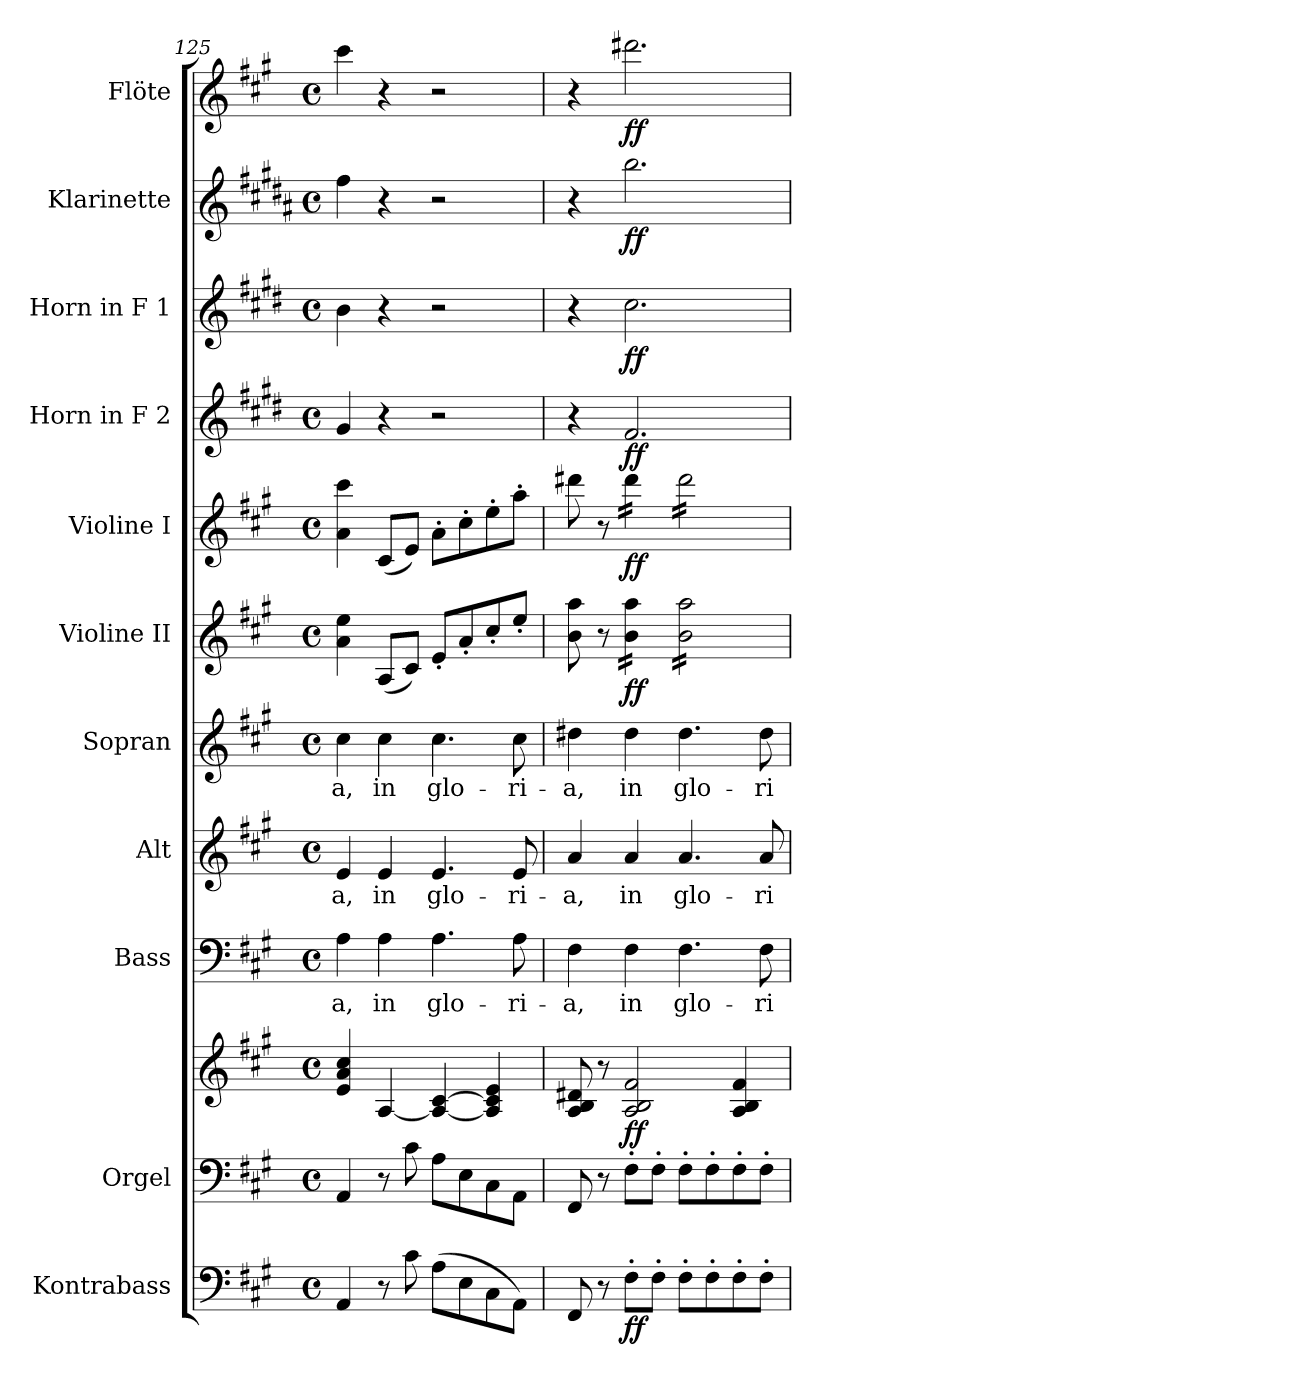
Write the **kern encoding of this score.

**kern	**dynam	**kern	**kern	**dynam	**kern	**text	**kern	**text	**kern	**text	**kern	**dynam	**kern	**dynam	**kern	**dynam	**kern	**dynam	**kern	**dynam	**kern	**dynam
*part11	*part11	*part10	*part10	*part10	*part9	*part9	*part8	*part8	*part7	*part7	*part6	*part6	*part5	*part5	*part4	*part4	*part3	*part3	*part2	*part2	*part1	*part1
*staff12	*staff12	*staff11	*staff10	*staff10/11	*staff9	*staff9	*staff8	*staff8	*staff7	*staff7	*staff6	*staff6	*staff5	*staff5	*staff4	*staff4	*staff3	*staff3	*staff2	*staff2	*staff1	*staff1
*I"Kontrabass	*	*I"Orgel	*	*	*I"Bass	*	*I"Alt	*	*I"Sopran	*	*I"Violine II	*	*I"Violine I	*	*I"Horn in F 2	*	*I"Horn in F 1	*	*I"Klarinette	*	*I"Flöte	*
*I'Kb.	*	*I'Org.	*	*	*I'B.	*	*I'A.	*	*I'S.	*	*I'Vl. II	*	*I'Vl. I	*	*	*	*	*	*I'Kl.	*	*I'Fl.	*
*clefF4	*	*clefF4	*clefG2	*	*clefF4	*	*clefG2	*	*clefG2	*	*clefG2	*	*clefG2	*	*clefG2	*	*clefG2	*	*clefG2	*	*clefG2	*
*ITrd7c12	*	*	*	*	*	*	*	*	*	*	*	*	*	*	*ITrd4c7	*	*ITrd4c7	*	*ITrd1c2	*	*	*
*k[f#c#g#]	*	*k[f#c#g#]	*k[f#c#g#]	*	*k[f#c#g#]	*	*k[f#c#g#]	*	*k[f#c#g#]	*	*k[f#c#g#]	*	*k[f#c#g#]	*	*k[f#c#g#]	*	*k[f#c#g#]	*	*k[f#c#g#]	*	*k[f#c#g#]	*
*A:	*	*A:	*A:	*	*A:	*	*A:	*	*A:	*	*A:	*	*A:	*	*A:	*	*A:	*	*A:	*	*A:	*
*M4/4	*	*M4/4	*M4/4	*	*M4/4	*	*M4/4	*	*M4/4	*	*M4/4	*	*M4/4	*	*M4/4	*	*M4/4	*	*M4/4	*	*M4/4	*
*met(c)	*	*met(c)	*met(c)	*	*met(c)	*	*met(c)	*	*met(c)	*	*met(c)	*	*met(c)	*	*met(c)	*	*met(c)	*	*met(c)	*	*met(c)	*
=125	=125	=125	=125	=125	=125	=125	=125	=125	=125	=125	=125	=125	=125	=125	=125	=125	=125	=125	=125	=125	=125	=125
!	!	!	!	!	!	!LO:LY:b	!	!LO:LY:b	!	!LO:LY:b	!	!	!	!	!	!	!	!	!	!	!	!
4AAA/	.	4AA/	4e/ 4a/ 4cc#/	.	4A\	-a,	4e/	-a,	4cc#\	-a,	4a\ 4ee\	.	4a\ 4ccc#\	.	4c#/	.	4e\	.	4ee\	.	4ccc#\	.
!	!	!	!	!	!	!LO:LY:b	!	!LO:LY:b	!	!LO:LY:b	!	!	!	!	!	!	!	!	!	!	!	!
8r	.	8r	[4A/	.	4A\	in	4e/	in	4cc#\	in	(<8A/L	.	(<8c#/L	.	4r	.	4r	.	4r	.	4r	.
8C#\	.	8c#\	.	.	.	.	.	.	.	.	8c#/J)	.	8e/J)	.	.	.	.	.	.	.	.	.
!	!	!	!	!	!	!LO:LY:b	!	!LO:LY:b	!	!LO:LY:b	!	!	!	!	!	!	!	!	!	!	!	!
(>8AA\L	.	8A\L	4A/_ [4c#/	.	4.A\	glo-	4.e/	glo-	4.cc#\	glo-	8e'</L	.	8a'>\L	.	2r	.	2r	.	2r	.	2r	.
8EE\	.	8E\	.	.	.	.	.	.	.	.	8a'</	.	8cc#'>\	.	.	.	.	.	.	.	.	.
8CC#\	.	8C#\	4A/] 4c#/] 4e/	.	.	.	.	.	.	.	8cc#'</	.	8ee'>\	.	.	.	.	.	.	.	.	.
!	!	!	!	!	!	!LO:LY:b	!	!LO:LY:b	!	!LO:LY:b	!	!	!	!	!	!	!	!	!	!	!	!
8AAA\J)	.	8AA\J	.	.	8A\	-ri-	8e/	-ri-	8cc#\	-ri-	8ee'</J	.	8aa'>\J	.	.	.	.	.	.	.	.	.
!!LO:PB:g=z
=126	=126	=126	=126	=126	=126	=126	=126	=126	=126	=126	=126	=126	=126	=126	=126	=126	=126	=126	=126	=126	=126	=126
!	!	!	!	!	!	!LO:LY:b	!	!LO:LY:b	!	!LO:LY:b	!	!	!	!	!	!	!	!	!	!	!	!
8FFF#/	.	8FF#/	8A/ 8B/ 8d#X/	.	4F#\	-a,	4a/	-a,	4dd#X\	-a,	8b\ 8aa\	.	8ddd#X\	.	4r	.	4r	.	4r	.	4r	.
8r	.	8r	8r	.	.	.	.	.	.	.	8r	.	8r	.	.	.	.	.	.	.	.	.
!	!LO:DY:b	!	!	!LO:DY:b	!	!LO:LY:b	!	!LO:LY:b	!	!LO:LY:b	!	!LO:DY:b	!	!LO:DY:b	!	!LO:DY:b	!	!LO:DY:b	!	!LO:DY:b	!	!LO:DY:b
*	*	*	*	*	*	*	*	*	*	*	*tremolo	*	*	*	*	*	*	*	*	*	*	*
*	*	*	*	*	*	*	*	*	*	*	*	*	*tremolo	*	*	*	*	*	*	*	*	*
8FF#'>\L	ff	8F#'>\L	2A/ 2B/ 2f#/	ff	4F#\	in	4a/	in	4dd#\	in	16b\ 16aa\LL	ff	16ddd#\LL	ff	2.B/	ff	2.f#\	ff	2.aa\	ff	2.ddd#X\	ff
.	.	.	.	.	.	.	.	.	.	.	16b\ 16aa\	.	16ddd#\	.	.	.	.	.	.	.	.	.
8FF#'>\J	.	8F#'>\J	.	.	.	.	.	.	.	.	16b\ 16aa\	.	16ddd#\	.	.	.	.	.	.	.	.	.
.	.	.	.	.	.	.	.	.	.	.	16b\ 16aa\JJ	.	16ddd#\JJ	.	.	.	.	.	.	.	.	.
!	!	!	!	!	!	!LO:LY:b	!	!LO:LY:b	!	!LO:LY:b	!	!	!	!	!	!	!	!	!	!	!	!
8FF#'>\L	.	8F#'>\L	.	.	4.F#\	glo-	4.a/	glo-	4.dd#\	glo-	16b\ 16aa\LL	.	16ddd#\LL	.	.	.	.	.	.	.	.	.
.	.	.	.	.	.	.	.	.	.	.	16b\ 16aa\	.	16ddd#\	.	.	.	.	.	.	.	.	.
8FF#'>\	.	8F#'>\	.	.	.	.	.	.	.	.	16b\ 16aa\	.	16ddd#\	.	.	.	.	.	.	.	.	.
.	.	.	.	.	.	.	.	.	.	.	16b\ 16aa\	.	16ddd#\	.	.	.	.	.	.	.	.	.
8FF#'>\	.	8F#'>\	4A/ 4B/ 4f#/	.	.	.	.	.	.	.	16b\ 16aa\	.	16ddd#\	.	.	.	.	.	.	.	.	.
.	.	.	.	.	.	.	.	.	.	.	16b\ 16aa\	.	16ddd#\	.	.	.	.	.	.	.	.	.
!	!	!	!	!	!	!LO:LY:b	!	!LO:LY:b	!	!LO:LY:b	!	!	!	!	!	!	!	!	!	!	!	!
8FF#'>\J	.	8F#'>\J	.	.	8F#\	-ri-	8a/	-ri-	8dd#\	-ri-	16b\ 16aa\	.	16ddd#\	.	.	.	.	.	.	.	.	.
.	.	.	.	.	.	.	.	.	.	.	16b\ 16aa\JJ	.	16ddd#\JJ	.	.	.	.	.	.	.	.	.
*	*	*	*	*	*	*	*	*	*	*	*	*	*Xtremolo	*	*	*	*	*	*	*	*	*
*	*	*	*	*	*	*	*	*	*	*	*Xtremolo	*	*	*	*	*	*	*	*	*	*	*
=	=	=	=	=	=	=	=	=	=	=	=	=	=	=	=	=	=	=	=	=	=	=
*-	*-	*-	*-	*-	*-	*-	*-	*-	*-	*-	*-	*-	*-	*-	*-	*-	*-	*-	*-	*-	*-	*-
